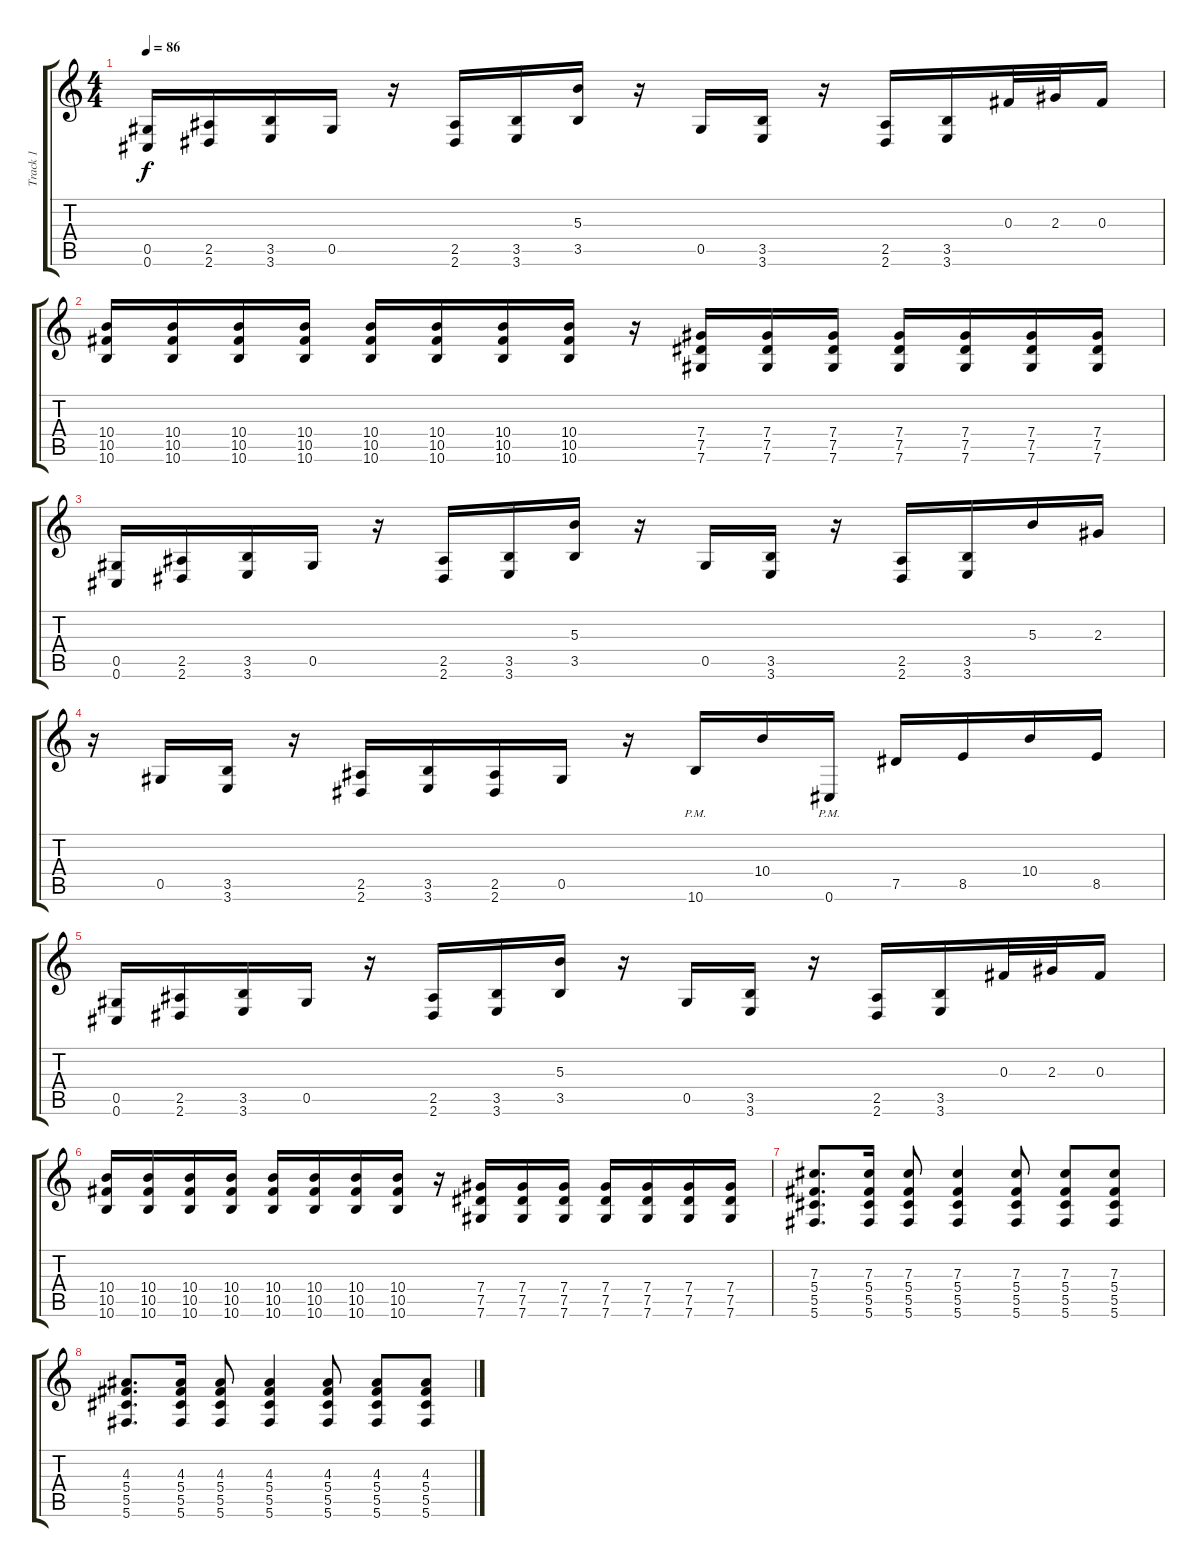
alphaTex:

\track ("Track 1" "Track 1") {instrument distortionguitar}
\staff {score tabs}
\tuning (Eb4 Bb3 Gb3 Db3 Ab2 Db2) {hide}
\ts (4 4)
\tempo 86
\clef g2
\ks c
(0.5 0.6).16{dy f} (2.5 2.6).16 (3.5 3.6).16 0.5.16 r.16 (2.5 2.6).16 (3.5 3.6).16 (5.3 3.5).16 r.16 0.5.16 (3.5 3.6).16 r.16 (2.5 2.6).16 (3.5 3.6).16 0.3.32 2.3.32 0.3.16 |
(10.4 10.5 10.6).16 (10.4 10.5 10.6).16 (10.4 10.5 10.6).16 (10.4 10.5 10.6).16 (10.4 10.5 10.6).16 (10.4 10.5 10.6).16 (10.4 10.5 10.6).16 (10.4 10.5 10.6).16 r.16 (7.4 7.5 7.6).16 (7.4 7.5 7.6).16 (7.4 7.5 7.6).16 (7.4 7.5 7.6).16 (7.4 7.5 7.6).16 (7.4 7.5 7.6).16 (7.4 7.5 7.6).16 |
(0.5 0.6).16 (2.5 2.6).16 (3.5 3.6).16 0.5.16 r.16 (2.5 2.6).16 (3.5 3.6).16 (5.3 3.5).16 r.16 0.5.16 (3.5 3.6).16 r.16 (2.5 2.6).16 (3.5 3.6).16 5.3.16 2.3.16 |
r.16 0.5.16 (3.5 3.6).16 r.16 (2.5 2.6).16 (3.5 3.6).16 (2.5 2.6).16 0.5.16 r.16 10.6{pm}.16 10.4.16 0.6{pm}.16 7.5.16 8.5.16 10.4.16 8.5.16 |
(0.5 0.6).16 (2.5 2.6).16 (3.5 3.6).16 0.5.16 r.16 (2.5 2.6).16 (3.5 3.6).16 (5.3 3.5).16 r.16 0.5.16 (3.5 3.6).16 r.16 (2.5 2.6).16 (3.5 3.6).16 0.3.32 2.3.32 0.3.16 |
(10.4 10.5 10.6).16 (10.4 10.5 10.6).16 (10.4 10.5 10.6).16 (10.4 10.5 10.6).16 (10.4 10.5 10.6).16 (10.4 10.5 10.6).16 (10.4 10.5 10.6).16 (10.4 10.5 10.6).16 r.16 (7.4 7.5 7.6).16 (7.4 7.5 7.6).16 (7.4 7.5 7.6).16 (7.4 7.5 7.6).16 (7.4 7.5 7.6).16 (7.4 7.5 7.6).16 (7.4 7.5 7.6).16 |
(7.3 5.4 5.5 5.6).8{d} (7.3 5.4 5.5 5.6).16 (7.3 5.4 5.5 5.6).8 (7.3 5.4 5.5 5.6).4 (7.3 5.4 5.5 5.6).8 (7.3 5.4 5.5 5.6).8 (7.3 5.4 5.5 5.6).8 |
(4.3 5.4 5.5 5.6).8{d} (4.3 5.4 5.5 5.6).16 (4.3 5.4 5.5 5.6).8 (4.3 5.4 5.5 5.6).4 (4.3 5.4 5.5 5.6).8 (4.3 5.4 5.5 5.6).8 (4.3 5.4 5.5 5.6).8
